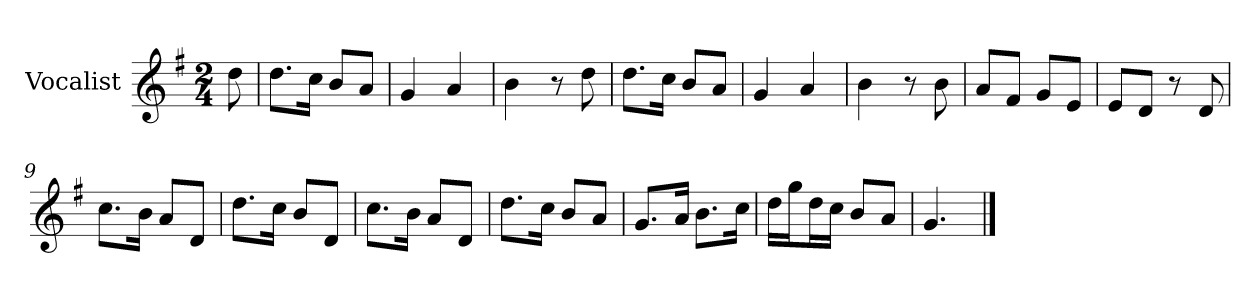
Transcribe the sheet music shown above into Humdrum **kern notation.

**kern
*part1
*staff1
*I"Vocalist
*k[f#]
*G:
*M2/4
=
8dd
=1
8.ddL
16ccJk
8bL
8aJ
=2
4g
4a
=3
4b
8r
8dd
=4
8.ddL
16ccJk
8bL
8aJ
=5
4g
4a
=6
4b
8r
8b
=7
8aL
8f#J
8gL
8eJ
=8
8eL
8dJ
8r
8d
=9
8.ccL
16bJk
8aL
8dJ
=10
8.ddL
16ccJk
8bL
8dJ
=11
8.ccL
16bJk
8aL
8dJ
=12
8.ddL
16ccJk
8bL
8aJ
=13
8.gL
16aJk
8.bL
16ccJk
=14
16ddLL
16ggJ
16ddL
16ccJJ
8bL
8aJ
=15
4.g
==
*-
